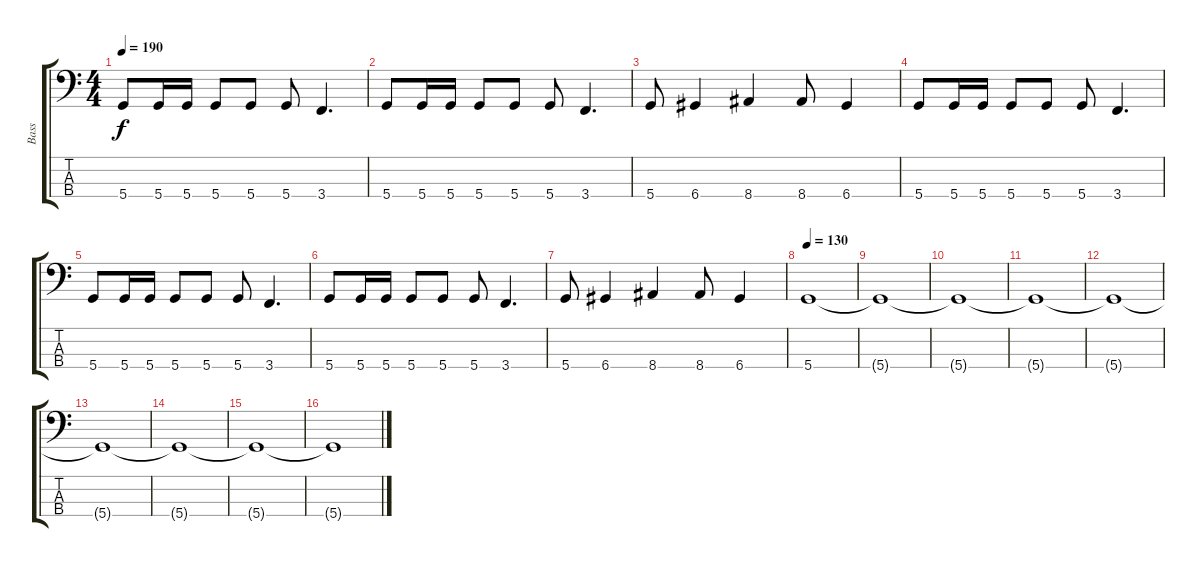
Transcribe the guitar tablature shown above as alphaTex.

\track ("Bass" "Bass") {instrument electricbasspick}
\staff {score tabs}
\tuning (G2 D2 A1 D1) {hide}
\ts (4 4)
\tempo 190
\clef f4
\ks c
5.4.8{dy f} 5.4.16 5.4.16 5.4.8 5.4.8 5.4.8 3.4.4{d} |
5.4.8 5.4.16 5.4.16 5.4.8 5.4.8 5.4.8 3.4.4{d} |
5.4.8 6.4.4 8.4.4 8.4.8 6.4.4 |
5.4.8 5.4.16 5.4.16 5.4.8 5.4.8 5.4.8 3.4.4{d} |
5.4.8 5.4.16 5.4.16 5.4.8 5.4.8 5.4.8 3.4.4{d} |
5.4.8 5.4.16 5.4.16 5.4.8 5.4.8 5.4.8 3.4.4{d} |
5.4.8 6.4.4 8.4.4 8.4.8 6.4.4 |
\tempo 130
5.4.1 |
5.4{t}.1 |
5.4{t}.1 |
5.4{t}.1 |
5.4{t}.1 |
5.4{t}.1 |
5.4{t}.1 |
5.4{t}.1 |
5.4{t}.1
